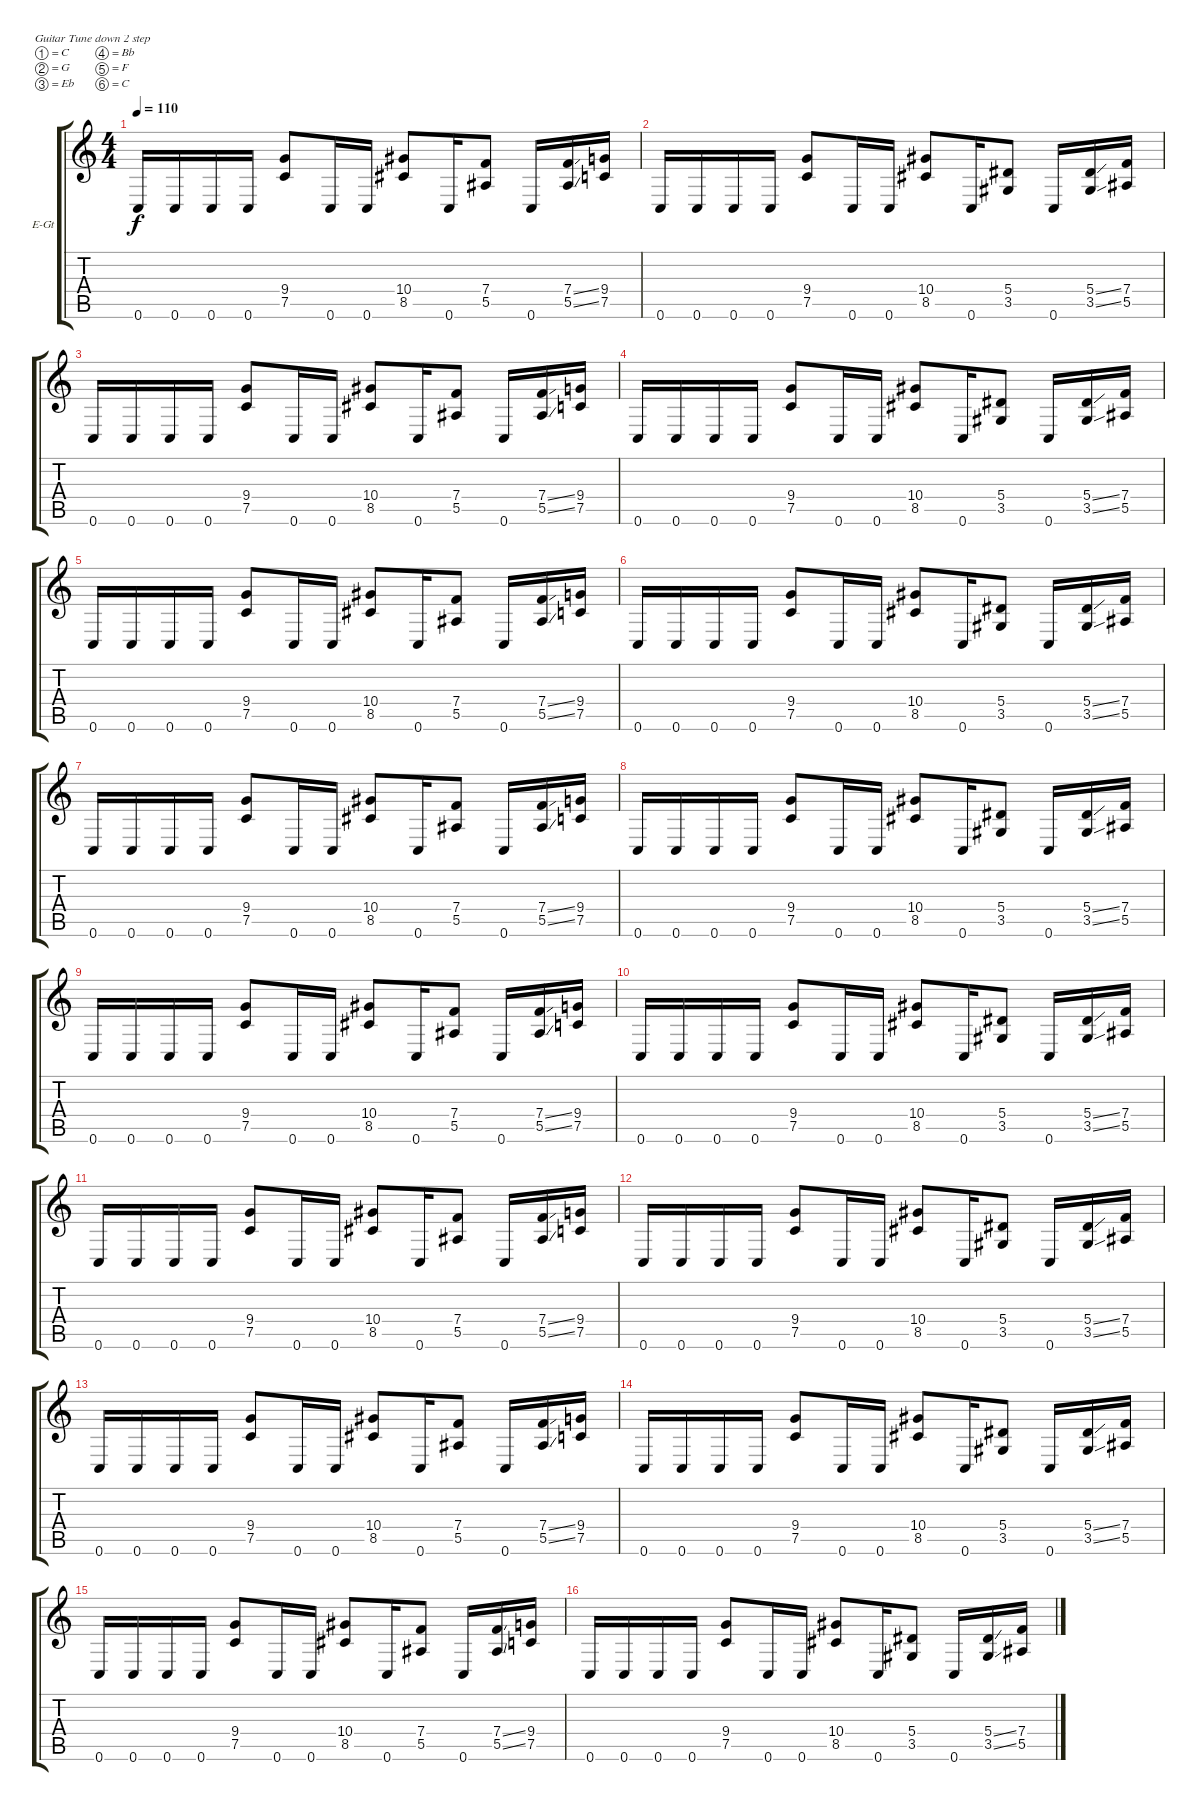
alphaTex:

\defaultSystemsLayout 4
\bracketExtendMode groupsimilarinstruments
\firstSystemTrackNameOrientation horizontal
\otherSystemsTrackNameOrientation horizontal
\track ("Electric Guitar" "E-Gt") {instrument overdrivenguitar}
\staff {score tabs}
\tuning (C4 G3 Eb3 Bb2 F2 C2)
\ts (4 4)
\tempo 110
\clef g2
\ks c
0.6.16{dy f instrument overdrivenguitar} 0.6.16 0.6.16 0.6.16 (9.4 7.5).8 0.6.16 0.6.16 (10.4 8.5).8 0.6.16 (7.4 5.5).8 0.6.16 (7.4{ss} 5.5{ss}).16 (9.4 7.5).16 |
0.6.16 0.6.16 0.6.16 0.6.16 (9.4 7.5).8 0.6.16 0.6.16 (10.4 8.5).8 0.6.16 (5.4 3.5).8 0.6.16 (5.4{ss} 3.5{ss}).16 (7.4 5.5).16 |
0.6.16 0.6.16 0.6.16 0.6.16 (9.4 7.5).8 0.6.16 0.6.16 (10.4 8.5).8 0.6.16 (7.4 5.5).8 0.6.16 (7.4{ss} 5.5{ss}).16 (9.4 7.5).16 |
0.6.16 0.6.16 0.6.16 0.6.16 (9.4 7.5).8 0.6.16 0.6.16 (10.4 8.5).8 0.6.16 (5.4 3.5).8 0.6.16 (5.4{ss} 3.5{ss}).16 (7.4 5.5).16 |
0.6.16 0.6.16 0.6.16 0.6.16 (9.4 7.5).8 0.6.16 0.6.16 (10.4 8.5).8 0.6.16 (7.4 5.5).8 0.6.16 (7.4{ss} 5.5{ss}).16 (9.4 7.5).16 |
0.6.16 0.6.16 0.6.16 0.6.16 (9.4 7.5).8 0.6.16 0.6.16 (10.4 8.5).8 0.6.16 (5.4 3.5).8 0.6.16 (5.4{ss} 3.5{ss}).16 (7.4 5.5).16 |
0.6.16 0.6.16 0.6.16 0.6.16 (9.4 7.5).8 0.6.16 0.6.16 (10.4 8.5).8 0.6.16 (7.4 5.5).8 0.6.16 (7.4{ss} 5.5{ss}).16 (9.4 7.5).16 |
0.6.16 0.6.16 0.6.16 0.6.16 (9.4 7.5).8 0.6.16 0.6.16 (10.4 8.5).8 0.6.16 (5.4 3.5).8 0.6.16 (5.4{ss} 3.5{ss}).16 (7.4 5.5).16 |
0.6.16 0.6.16 0.6.16 0.6.16 (9.4 7.5).8 0.6.16 0.6.16 (10.4 8.5).8 0.6.16 (7.4 5.5).8 0.6.16 (7.4{ss} 5.5{ss}).16 (9.4 7.5).16 |
0.6.16 0.6.16 0.6.16 0.6.16 (9.4 7.5).8 0.6.16 0.6.16 (10.4 8.5).8 0.6.16 (5.4 3.5).8 0.6.16 (5.4{ss} 3.5{ss}).16 (7.4 5.5).16 |
0.6.16 0.6.16 0.6.16 0.6.16 (9.4 7.5).8 0.6.16 0.6.16 (10.4 8.5).8 0.6.16 (7.4 5.5).8 0.6.16 (7.4{ss} 5.5{ss}).16 (9.4 7.5).16 |
0.6.16 0.6.16 0.6.16 0.6.16 (9.4 7.5).8 0.6.16 0.6.16 (10.4 8.5).8 0.6.16 (5.4 3.5).8 0.6.16 (5.4{ss} 3.5{ss}).16 (7.4 5.5).16 |
0.6.16 0.6.16 0.6.16 0.6.16 (9.4 7.5).8 0.6.16 0.6.16 (10.4 8.5).8 0.6.16 (7.4 5.5).8 0.6.16 (7.4{ss} 5.5{ss}).16 (9.4 7.5).16 |
0.6.16 0.6.16 0.6.16 0.6.16 (9.4 7.5).8 0.6.16 0.6.16 (10.4 8.5).8 0.6.16 (5.4 3.5).8 0.6.16 (5.4{ss} 3.5{ss}).16 (7.4 5.5).16 |
0.6.16 0.6.16 0.6.16 0.6.16 (9.4 7.5).8 0.6.16 0.6.16 (10.4 8.5).8 0.6.16 (7.4 5.5).8 0.6.16 (7.4{ss} 5.5{ss}).16 (9.4 7.5).16 |
0.6.16 0.6.16 0.6.16 0.6.16 (9.4 7.5).8 0.6.16 0.6.16 (10.4 8.5).8 0.6.16 (5.4 3.5).8 0.6.16 (5.4{ss} 3.5{ss}).16 (7.4 5.5).16
